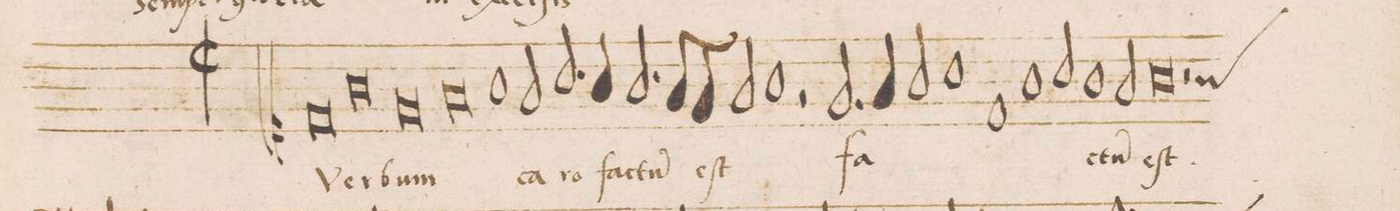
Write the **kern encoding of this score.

**kern	**text
*I"DISCANTVS	*
*clefC1	*
*k[]	*
*met(C|)	*
*M2/1	*
0d	Ver-
=2-	=2-
0g	.
=3-	=3-
0e	-bum
=4-	=4-
0f	.
=5-	=5-
1g	.
2f/	ca-
2.a/	-ro
=6-	=6-
4g/	.
2.g/	fac-
8f/L	-tu(m)
8e/J	.
2f/	eſt
=7-	=7-
1g	.
2r	.
2.e/	fa-
=8-	=8-
4f/	.
2g/	.
1a	.
=9-	=9-
1d	.
1g	.
=10-	=10-
2a/	.
1g	.
2f/	-ctu(m)
=11-	=11-
0g	eſt.
=12-	=12-
2r	.
*custos:g	*
*-	*-
